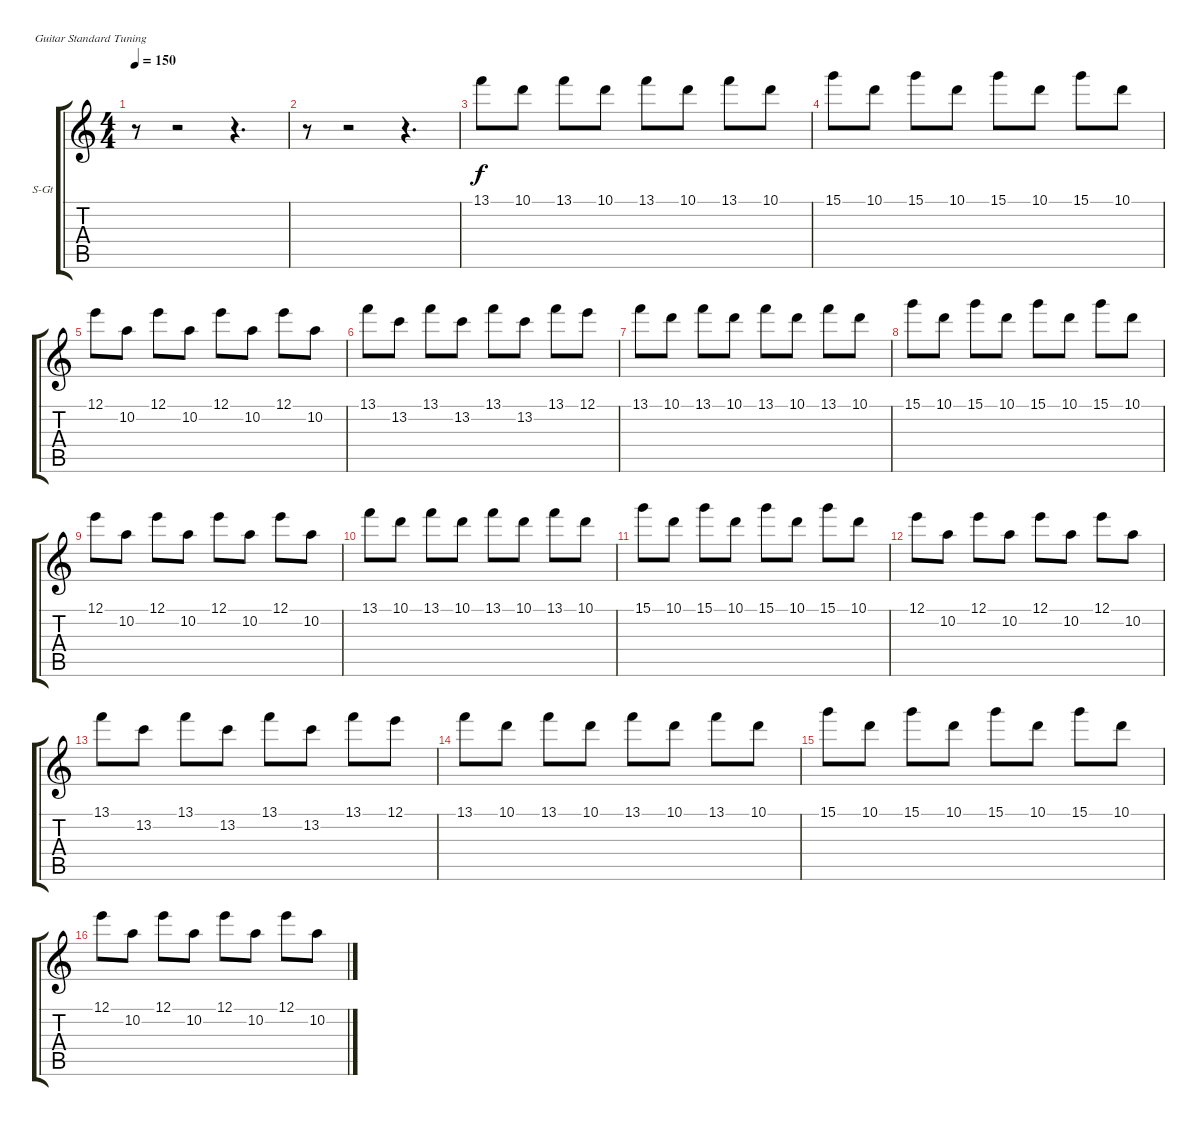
\bracketExtendMode groupsimilarinstruments
\firstSystemTrackNameOrientation horizontal
\otherSystemsTrackNameOrientation horizontal
\track ("Keyboard" "S-Gt") {instrument churchorgan}
\staff {score tabs}
\tuning (E4 B3 G3 D3 A2 E2)
\displaytranspose 12
\ts (4 4)
\tempo 150
\clef g2
\ks c
r.8{dy f} r.2 r.4{d} |
r.8 r.2 r.4{d} |
13.1.8 10.1.8 13.1.8 10.1.8 13.1.8 10.1.8 13.1.8 10.1.8 |
15.1.8 10.1.8 15.1.8 10.1.8 15.1.8 10.1.8 15.1.8 10.1.8 |
12.1.8 10.2.8 12.1.8 10.2.8 12.1.8 10.2.8 12.1.8 10.2.8 |
13.1.8 13.2.8 13.1.8 13.2.8 13.1.8 13.2.8 13.1.8 12.1.8 |
13.1.8 10.1.8 13.1.8 10.1.8 13.1.8 10.1.8 13.1.8 10.1.8 |
15.1.8 10.1.8 15.1.8 10.1.8 15.1.8 10.1.8 15.1.8 10.1.8 |
12.1.8 10.2.8 12.1.8 10.2.8 12.1.8 10.2.8 12.1.8 10.2.8 |
13.1.8 10.1.8 13.1.8 10.1.8 13.1.8 10.1.8 13.1.8 10.1.8 |
15.1.8 10.1.8 15.1.8 10.1.8 15.1.8 10.1.8 15.1.8 10.1.8 |
12.1.8 10.2.8 12.1.8 10.2.8 12.1.8 10.2.8 12.1.8 10.2.8 |
13.1.8 13.2.8 13.1.8 13.2.8 13.1.8 13.2.8 13.1.8 12.1.8 |
13.1.8 10.1.8 13.1.8 10.1.8 13.1.8 10.1.8 13.1.8 10.1.8 |
15.1.8 10.1.8 15.1.8 10.1.8 15.1.8 10.1.8 15.1.8 10.1.8 |
12.1.8 10.2.8 12.1.8 10.2.8 12.1.8 10.2.8 12.1.8 10.2.8
